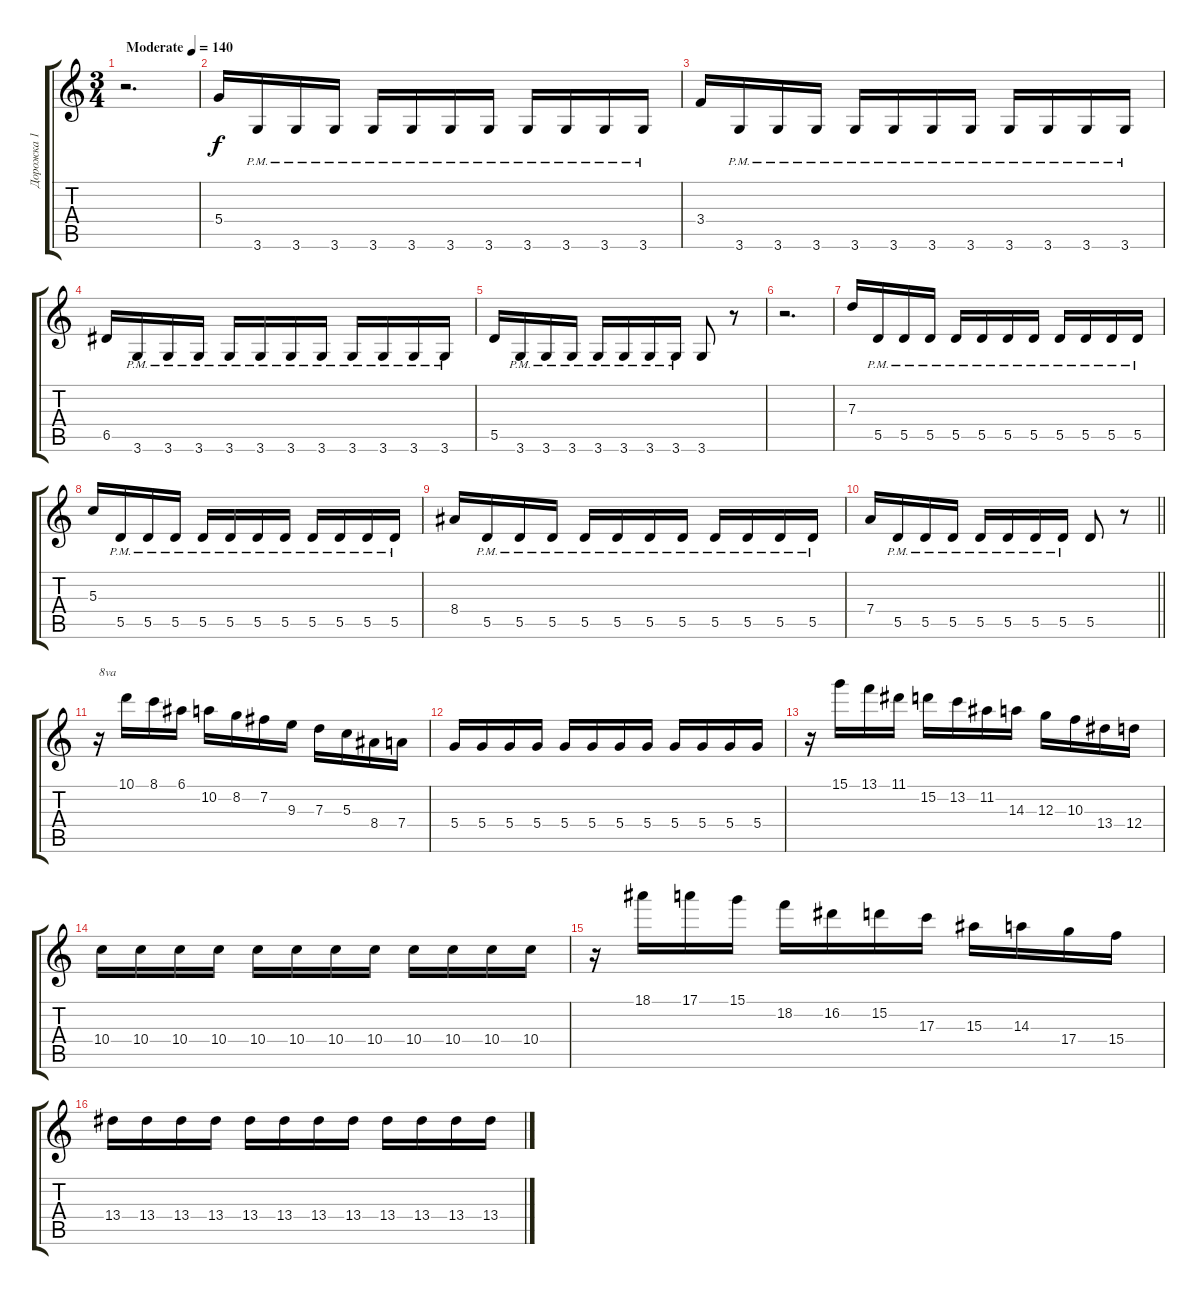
\track ("Дорожка 1" "Дорожка 1") {instrument distortionguitar}
\staff {score tabs}
\tuning (E4 B3 G3 D3 A2 E2) {hide}
\ts (3 4)
\tempo (140 "Moderate")
\clef g2
\ks c
r.2{d dy f instrument distortionguitar} |
5.4.16 3.6{pm}.16 3.6{pm}.16 3.6{pm}.16 3.6{pm}.16 3.6{pm}.16 3.6{pm}.16 3.6{pm}.16 3.6{pm}.16 3.6{pm}.16 3.6{pm}.16 3.6{pm}.16 |
3.4.16 3.6{pm}.16 3.6{pm}.16 3.6{pm}.16 3.6{pm}.16 3.6{pm}.16 3.6{pm}.16 3.6{pm}.16 3.6{pm}.16 3.6{pm}.16 3.6{pm}.16 3.6{pm}.16 |
6.5.16 3.6{pm}.16 3.6{pm}.16 3.6{pm}.16 3.6{pm}.16 3.6{pm}.16 3.6{pm}.16 3.6{pm}.16 3.6{pm}.16 3.6{pm}.16 3.6{pm}.16 3.6{pm}.16 |
5.5.16 3.6{pm}.16 3.6{pm}.16 3.6{pm}.16 3.6{pm}.16 3.6{pm}.16 3.6{pm}.16 3.6{pm}.16 3.6.8 r.8 |
r.2{d} |
7.3.16 5.5{pm}.16 5.5{pm}.16 5.5{pm}.16 5.5{pm}.16 5.5{pm}.16 5.5{pm}.16 5.5{pm}.16 5.5{pm}.16 5.5{pm}.16 5.5{pm}.16 5.5{pm}.16 |
5.3.16 5.5{pm}.16 5.5{pm}.16 5.5{pm}.16 5.5{pm}.16 5.5{pm}.16 5.5{pm}.16 5.5{pm}.16 5.5{pm}.16 5.5{pm}.16 5.5{pm}.16 5.5{pm}.16 |
8.4.16 5.5{pm}.16 5.5{pm}.16 5.5{pm}.16 5.5{pm}.16 5.5{pm}.16 5.5{pm}.16 5.5{pm}.16 5.5{pm}.16 5.5{pm}.16 5.5{pm}.16 5.5{pm}.16 |
\barLineRight lightlight
7.4.16 5.5{pm}.16 5.5{pm}.16 5.5{pm}.16 5.5{pm}.16 5.5{pm}.16 5.5{pm}.16 5.5{pm}.16 5.5.8 r.8 |
r.16{txt "8va"} 10.1.16 8.1.16 6.1.16 10.2.16 8.2.16 7.2.16 9.3.16 7.3.16 5.3.16 8.4.16 7.4.16 |
5.4.16 5.4.16 5.4.16 5.4.16 5.4.16 5.4.16 5.4.16 5.4.16 5.4.16 5.4.16 5.4.16 5.4.16 |
r.16 15.1.16 13.1.16 11.1.16 15.2.16 13.2.16 11.2.16 14.3.16 12.3.16 10.3.16 13.4.16 12.4.16 |
10.4.16 10.4.16 10.4.16 10.4.16 10.4.16 10.4.16 10.4.16 10.4.16 10.4.16 10.4.16 10.4.16 10.4.16 |
r.16 18.1.16 17.1.16 15.1.16 18.2.16 16.2.16 15.2.16 17.3.16 15.3.16 14.3.16 17.4.16 15.4.16 |
13.4.16 13.4.16 13.4.16 13.4.16 13.4.16 13.4.16 13.4.16 13.4.16 13.4.16 13.4.16 13.4.16 13.4.16
